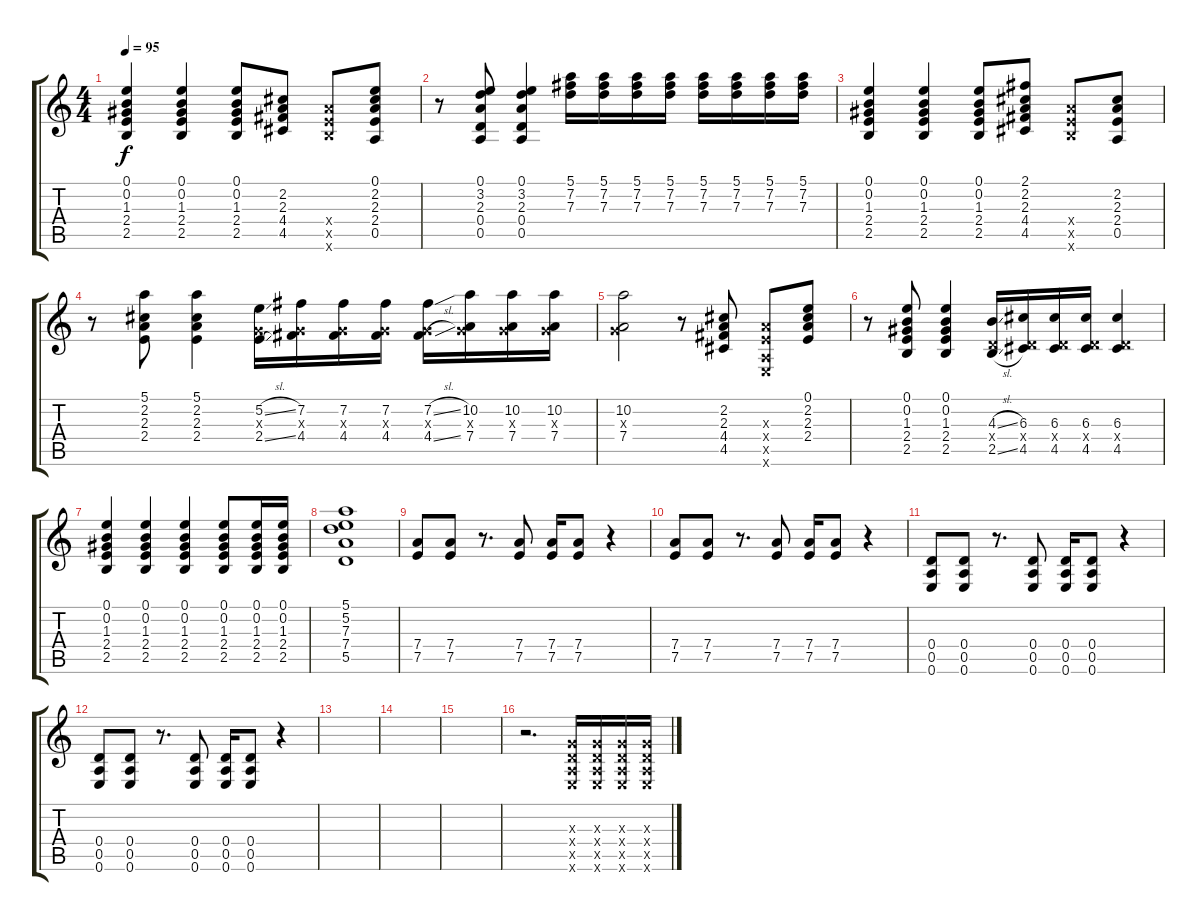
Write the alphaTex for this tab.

\track "" {instrument overdrivenguitar}
\staff {score tabs}
\tuning (E4 B3 G3 D3 A2 E2) {hide}
\ts (4 4)
\tempo 95
\clef g2
\ks c
(0.1 0.2 1.3 2.4 2.5).4{dy f} (0.1 0.2 1.3 2.4 2.5).4 (0.1 0.2 1.3 2.4 2.5).8 (2.2 2.3 4.4 4.5).8 (7.4{x} 7.5{x} 7.6{x}).8 (0.1 2.2 2.3 2.4 0.5).8 |
r.8 (0.1 3.2 2.3 0.4 0.5).8 (0.1 3.2 2.3 0.4 0.5).4 (5.1 7.2 7.3).16 (5.1 7.2 7.3).16 (5.1 7.2 7.3).16 (5.1 7.2 7.3).16 (5.1 7.2 7.3).16 (5.1 7.2 7.3).16 (5.1 7.2 7.3).16 (5.1 7.2 7.3).16 |
(0.1 0.2 1.3 2.4 2.5).4 (0.1 0.2 1.3 2.4 2.5).4 (0.1 0.2 1.3 2.4 2.5).8 (2.1 2.2 2.3 4.4 4.5).8 (7.4{x} 7.5{x} 7.6{x}).8 (2.2 2.3 2.4 0.5).8 |
r.8 (5.1 2.2 2.3 2.4).8 (5.1 2.2 2.3 2.4).4 (5.2{sl} 0.3{x} 2.4{sl}).16 (7.2 0.3{x} 4.4).16 (7.2 0.3{x} 4.4).16 (7.2 0.3{x} 4.4).16 (7.2{sl} 0.3{x} 4.4{sl}).16 (10.2 0.3{x} 7.4).16 (10.2 0.3{x} 7.4).16 (10.2 0.3{x} 7.4).16 |
(10.2 0.3{x} 7.4).2 r.8 (2.2 2.3 4.4 4.5).8 (2.3{x} 2.4{x} 0.5{x} 0.6{x}).8 (0.1 2.2 2.3 2.4).8 |
r.8 (0.1 0.2 1.3 2.4 2.5).8 (0.1 0.2 1.3 2.4 2.5).4 (4.3{sl} 0.4{x} 2.5{sl}).16 (6.3 0.4{x} 4.5).16 (6.3 0.4{x} 4.5).16 (6.3 0.4{x} 4.5).16 (6.3 0.4{x} 4.5).4 |
(0.1 0.2 1.3 2.4 2.5).4 (0.1 0.2 1.3 2.4 2.5).4 (0.1 0.2 1.3 2.4 2.5).4 (0.1 0.2 1.3 2.4 2.5).8 (0.1 0.2 1.3 2.4 2.5).16 (0.1 0.2 1.3 2.4 2.5).16 |
(5.1 5.2 7.3 7.4 5.5).1 |
(7.4 7.5).8 (7.4 7.5).8 r.8{d} (7.4 7.5).8 (7.4 7.5).16 (7.4 7.5).8 r.4 |
(7.4 7.5).8 (7.4 7.5).8 r.8{d} (7.4 7.5).8 (7.4 7.5).16 (7.4 7.5).8 r.4 |
(0.4 0.5 0.6).8 (0.4 0.5 0.6).8 r.8{d} (0.4 0.5 0.6).8 (0.4 0.5 0.6).16 (0.4 0.5 0.6).8 r.4 |
(0.4 0.5 0.6).8 (0.4 0.5 0.6).8 r.8{d} (0.4 0.5 0.6).8 (0.4 0.5 0.6).16 (0.4 0.5 0.6).8 r.4 |
|
|
|
r.2{d} (0.3{x} 0.4{x} 0.5{x} 0.6{x}).16 (0.3{x} 0.4{x} 0.5{x} 0.6{x}).16 (0.3{x} 0.4{x} 0.5{x} 0.6{x}).16 (0.3{x} 0.4{x} 0.5{x} 0.6{x}).16
